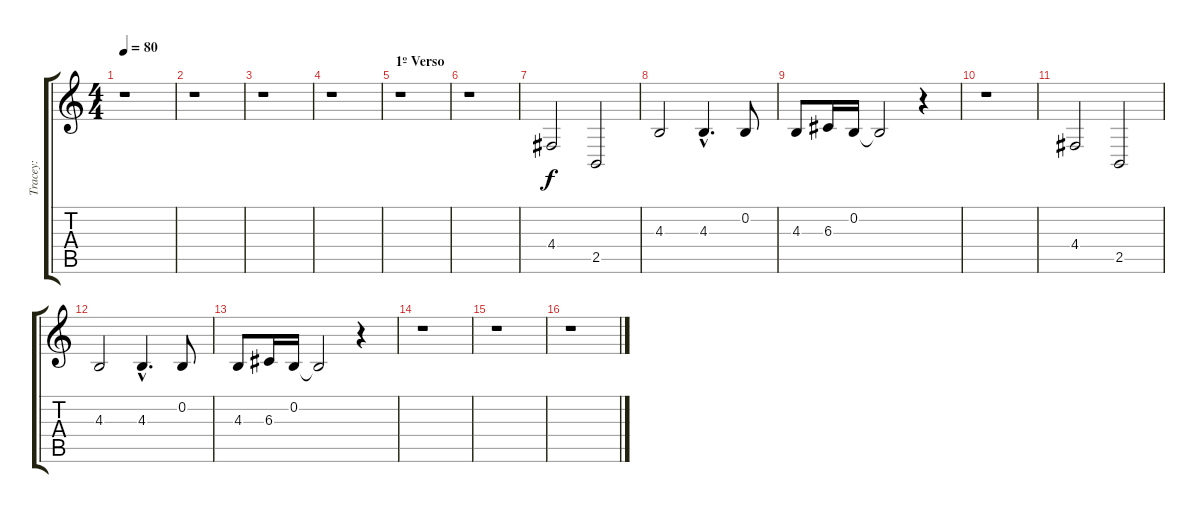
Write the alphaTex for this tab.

\track ("Tracey:     Back" "Tracey:   ") {instrument pad4choir}
\staff {score tabs}
\tuning (E4 B3 G3 D3 A2 E2) {hide}
\ts (4 4)
\tempo 80
\clef g2
\ks c
r.1{dy f} |
r.1 |
r.1 |
r.1 |
\section ("" "1º Verso")
r.1 |
r.1 |
4.4.2 2.5.2 |
4.3.2 4.3{hac}.4{d} 0.2.8 |
4.3.8 6.3.16 0.2.16 0.2{t}.2 r.4 |
r.1 |
4.4.2 2.5.2 |
4.3.2 4.3{hac}.4{d} 0.2.8 |
4.3.8 6.3.16 0.2.16 0.2{t}.2 r.4 |
r.1 |
r.1 |
r.1
